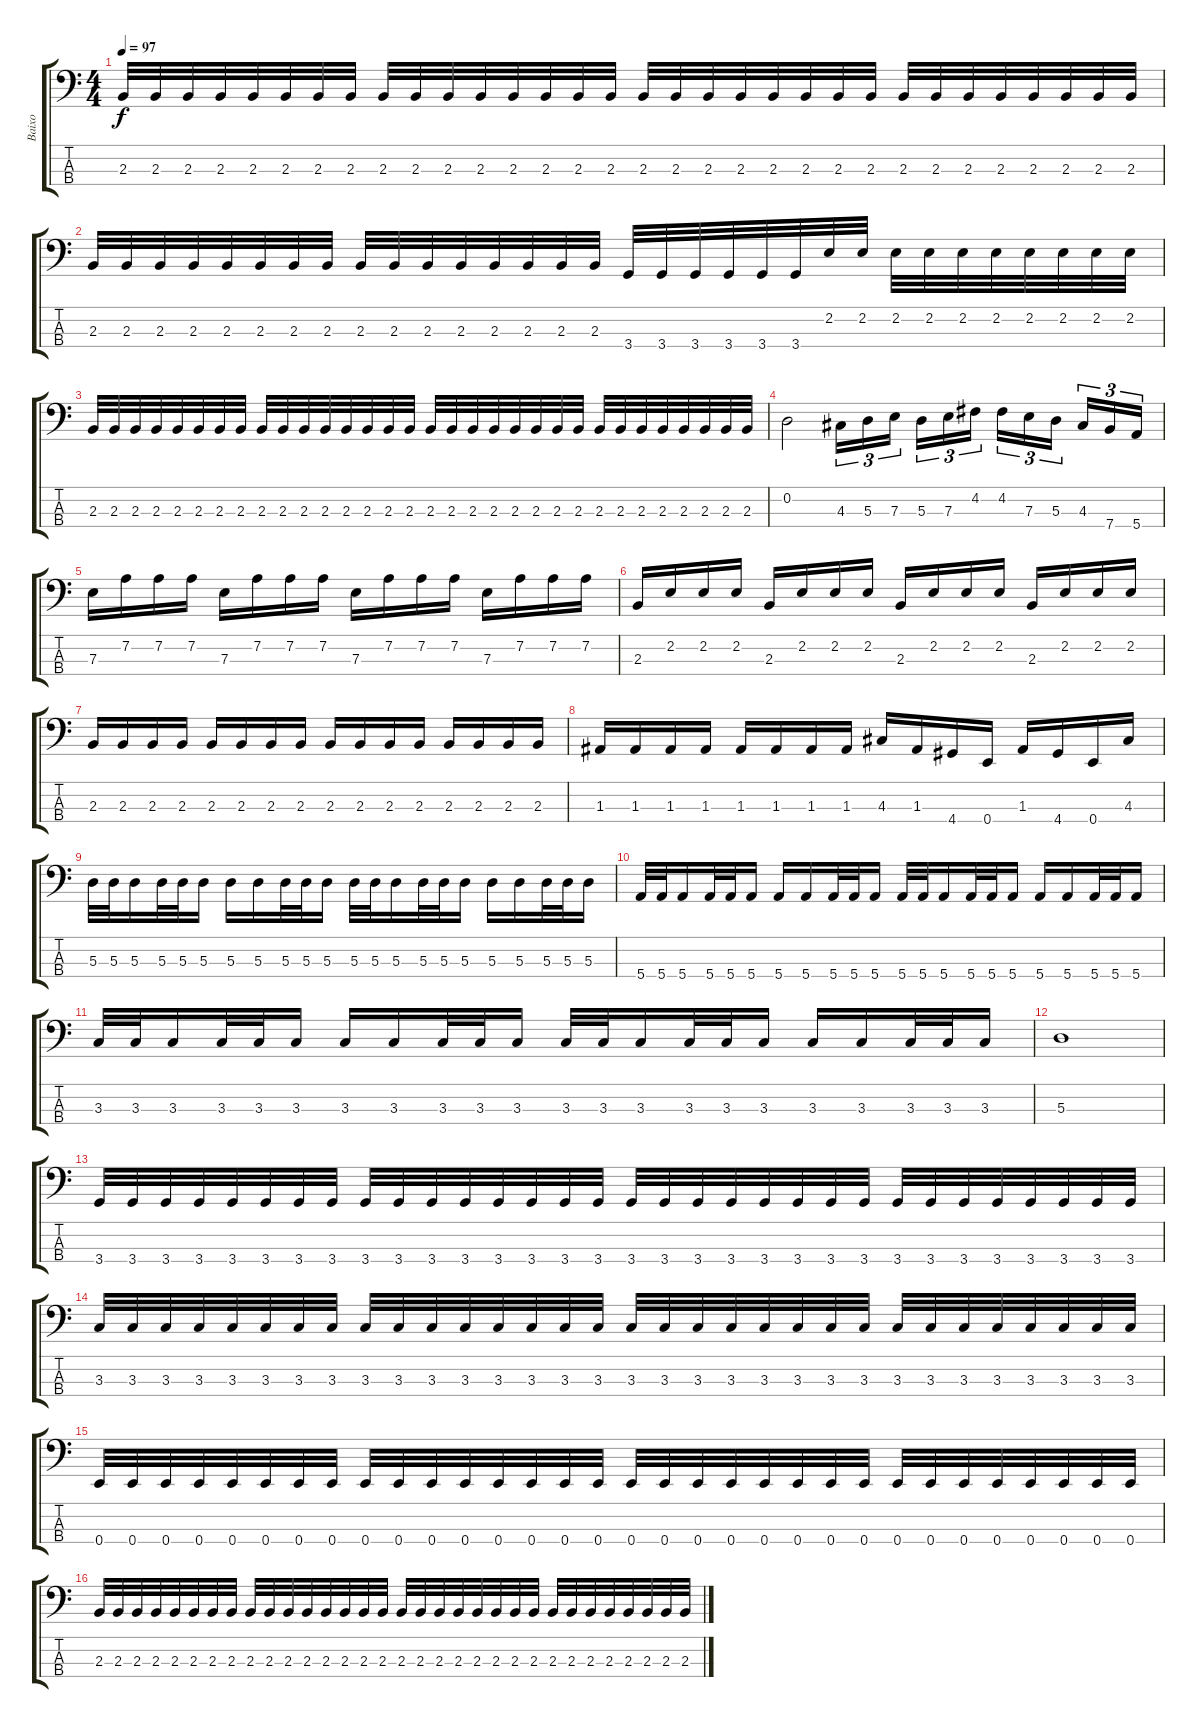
\track ("Baixo" "Baixo") {instrument electricbassfinger}
\staff {score tabs}
\tuning (G2 D2 A1 E1) {hide}
\ts (4 4)
\tempo 97
\clef f4
\ks c
2.3.32{dy f} 2.3.32 2.3.32 2.3.32 2.3.32 2.3.32 2.3.32 2.3.32 2.3.32 2.3.32 2.3.32 2.3.32 2.3.32 2.3.32 2.3.32 2.3.32 2.3.32 2.3.32 2.3.32 2.3.32 2.3.32 2.3.32 2.3.32 2.3.32 2.3.32 2.3.32 2.3.32 2.3.32 2.3.32 2.3.32 2.3.32 2.3.32 |
2.3.32 2.3.32 2.3.32 2.3.32 2.3.32 2.3.32 2.3.32 2.3.32 2.3.32 2.3.32 2.3.32 2.3.32 2.3.32 2.3.32 2.3.32 2.3.32 3.4.32 3.4.32 3.4.32 3.4.32 3.4.32 3.4.32 2.2.32 2.2.32 2.2.32 2.2.32 2.2.32 2.2.32 2.2.32 2.2.32 2.2.32 2.2.32 |
2.3.32 2.3.32 2.3.32 2.3.32 2.3.32 2.3.32 2.3.32 2.3.32 2.3.32 2.3.32 2.3.32 2.3.32 2.3.32 2.3.32 2.3.32 2.3.32 2.3.32 2.3.32 2.3.32 2.3.32 2.3.32 2.3.32 2.3.32 2.3.32 2.3.32 2.3.32 2.3.32 2.3.32 2.3.32 2.3.32 2.3.32 2.3.32 |
0.2.2 4.3.16{tu (3 2)} 5.3.16{tu (3 2)} 7.3.16{tu (3 2)} 5.3.16{tu (3 2)} 7.3.16{tu (3 2)} 4.2.16{tu (3 2)} 4.2.16{tu (3 2)} 7.3.16{tu (3 2)} 5.3.16{tu (3 2)} 4.3.16{tu (3 2)} 7.4.16{tu (3 2)} 5.4.16{tu (3 2)} |
7.3.16 7.2.16 7.2.16 7.2.16 7.3.16 7.2.16 7.2.16 7.2.16 7.3.16 7.2.16 7.2.16 7.2.16 7.3.16 7.2.16 7.2.16 7.2.16 |
2.3.16 2.2.16 2.2.16 2.2.16 2.3.16 2.2.16 2.2.16 2.2.16 2.3.16 2.2.16 2.2.16 2.2.16 2.3.16 2.2.16 2.2.16 2.2.16 |
2.3.16 2.3.16 2.3.16 2.3.16 2.3.16 2.3.16 2.3.16 2.3.16 2.3.16 2.3.16 2.3.16 2.3.16 2.3.16 2.3.16 2.3.16 2.3.16 |
1.3.16 1.3.16 1.3.16 1.3.16 1.3.16 1.3.16 1.3.16 1.3.16 4.3.16 1.3.16 4.4.16 0.4.16 1.3.16 4.4.16 0.4.16 4.3.16 |
5.3.32 5.3.32 5.3.16 5.3.32 5.3.32 5.3.16 5.3.16 5.3.16 5.3.32 5.3.32 5.3.16 5.3.32 5.3.32 5.3.16 5.3.32 5.3.32 5.3.16 5.3.16 5.3.16 5.3.32 5.3.32 5.3.16 |
5.4.32 5.4.32 5.4.16 5.4.32 5.4.32 5.4.16 5.4.16 5.4.16 5.4.32 5.4.32 5.4.16 5.4.32 5.4.32 5.4.16 5.4.32 5.4.32 5.4.16 5.4.16 5.4.16 5.4.32 5.4.32 5.4.16 |
3.3.32 3.3.32 3.3.16 3.3.32 3.3.32 3.3.16 3.3.16 3.3.16 3.3.32 3.3.32 3.3.16 3.3.32 3.3.32 3.3.16 3.3.32 3.3.32 3.3.16 3.3.16 3.3.16 3.3.32 3.3.32 3.3.16 |
5.3.1 |
3.4.32 3.4.32 3.4.32 3.4.32 3.4.32 3.4.32 3.4.32 3.4.32 3.4.32 3.4.32 3.4.32 3.4.32 3.4.32 3.4.32 3.4.32 3.4.32 3.4.32 3.4.32 3.4.32 3.4.32 3.4.32 3.4.32 3.4.32 3.4.32 3.4.32 3.4.32 3.4.32 3.4.32 3.4.32 3.4.32 3.4.32 3.4.32 |
3.3.32 3.3.32 3.3.32 3.3.32 3.3.32 3.3.32 3.3.32 3.3.32 3.3.32 3.3.32 3.3.32 3.3.32 3.3.32 3.3.32 3.3.32 3.3.32 3.3.32 3.3.32 3.3.32 3.3.32 3.3.32 3.3.32 3.3.32 3.3.32 3.3.32 3.3.32 3.3.32 3.3.32 3.3.32 3.3.32 3.3.32 3.3.32 |
0.4.32 0.4.32 0.4.32 0.4.32 0.4.32 0.4.32 0.4.32 0.4.32 0.4.32 0.4.32 0.4.32 0.4.32 0.4.32 0.4.32 0.4.32 0.4.32 0.4.32 0.4.32 0.4.32 0.4.32 0.4.32 0.4.32 0.4.32 0.4.32 0.4.32 0.4.32 0.4.32 0.4.32 0.4.32 0.4.32 0.4.32 0.4.32 |
2.3.32 2.3.32 2.3.32 2.3.32 2.3.32 2.3.32 2.3.32 2.3.32 2.3.32 2.3.32 2.3.32 2.3.32 2.3.32 2.3.32 2.3.32 2.3.32 2.3.32 2.3.32 2.3.32 2.3.32 2.3.32 2.3.32 2.3.32 2.3.32 2.3.32 2.3.32 2.3.32 2.3.32 2.3.32 2.3.32 2.3.32 2.3.32
